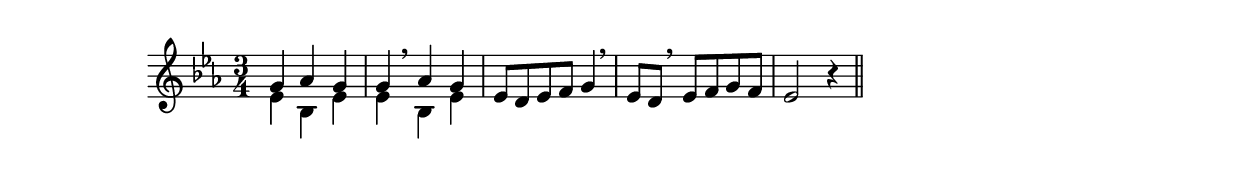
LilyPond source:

\version "1.0.21";

\score {
  \notes \relative c' {
    \key es; \time 3/4;
    < \context Voice = two { \stemdown es4 bes es }
      \context Voice = one { \stemup g4 as g }
    > |
    < \context Voice = two { \stemdown es4 \breathe bes es }
      \context Voice = one { \stemup g4 as g }
    > |
    es8 d es f g4 \breathe |
    es8 d \breathe es f g f |
    es2 r4 \bar "||";
  }
}
